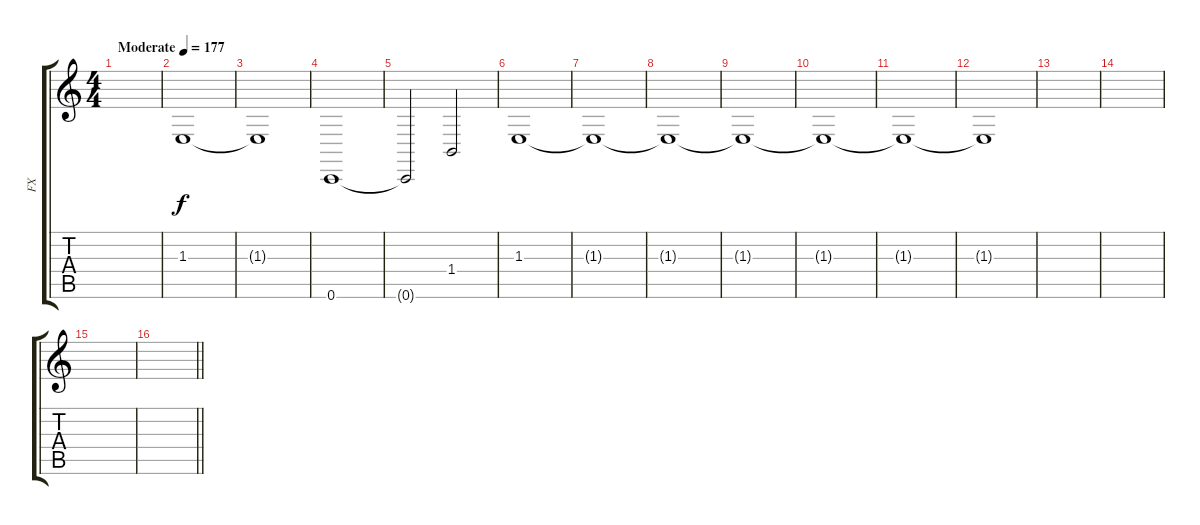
\track ("FX" "FX") {instrument stringensemble2}
\staff {score tabs}
\tuning (C4 G3 Eb3 Bb2 F2 C2) {hide}
\ts (4 4)
\tempo (177 "Moderate")
\clef g2
\ks c
|
1.3.1 |
1.3{t}.1 |
0.6.1 |
0.6{t}.2 1.4.2 |
1.3.1 |
1.3{t}.1 |
1.3{t}.1 |
1.3{t}.1 |
1.3{t}.1 |
1.3{t}.1 |
1.3{t}.1 |
|
|
|
\barLineRight lightlight
